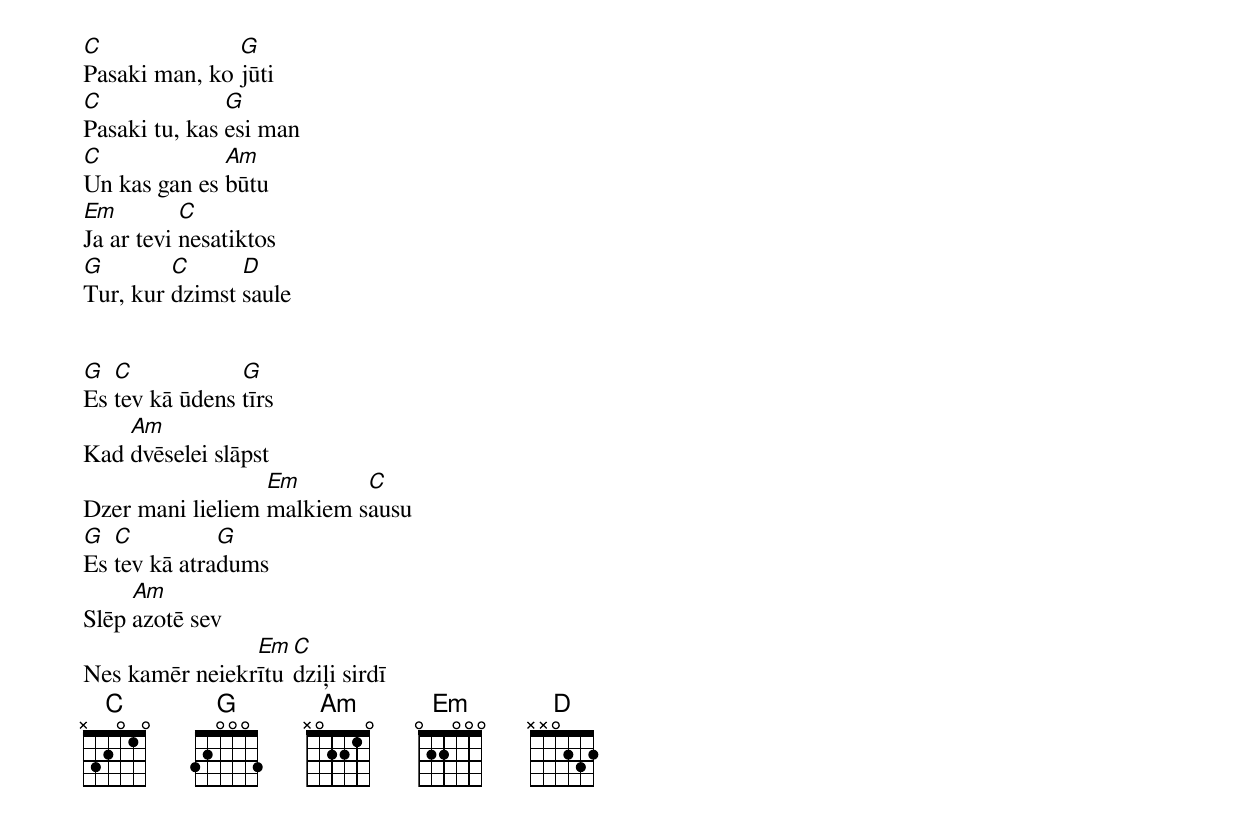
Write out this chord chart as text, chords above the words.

C              G
Pasaki man, ko jūti
C              G
Pasaki tu, kas esi man
C             Am
Un kas gan es būtu
Em         C
Ja ar tevi nesatiktos
G        C      D
Tur, kur dzimst saule


G  C            G
Es tev kā ūdens tīrs
    Am
Kad dvēselei slāpst
                  Em       C
Dzer mani lieliem malkiem sausu
G  C          G
Es tev kā atradums
     Am
Slēp azotē sev
                Em  C
Nes kamēr neiekrītu dziļi sirdī
